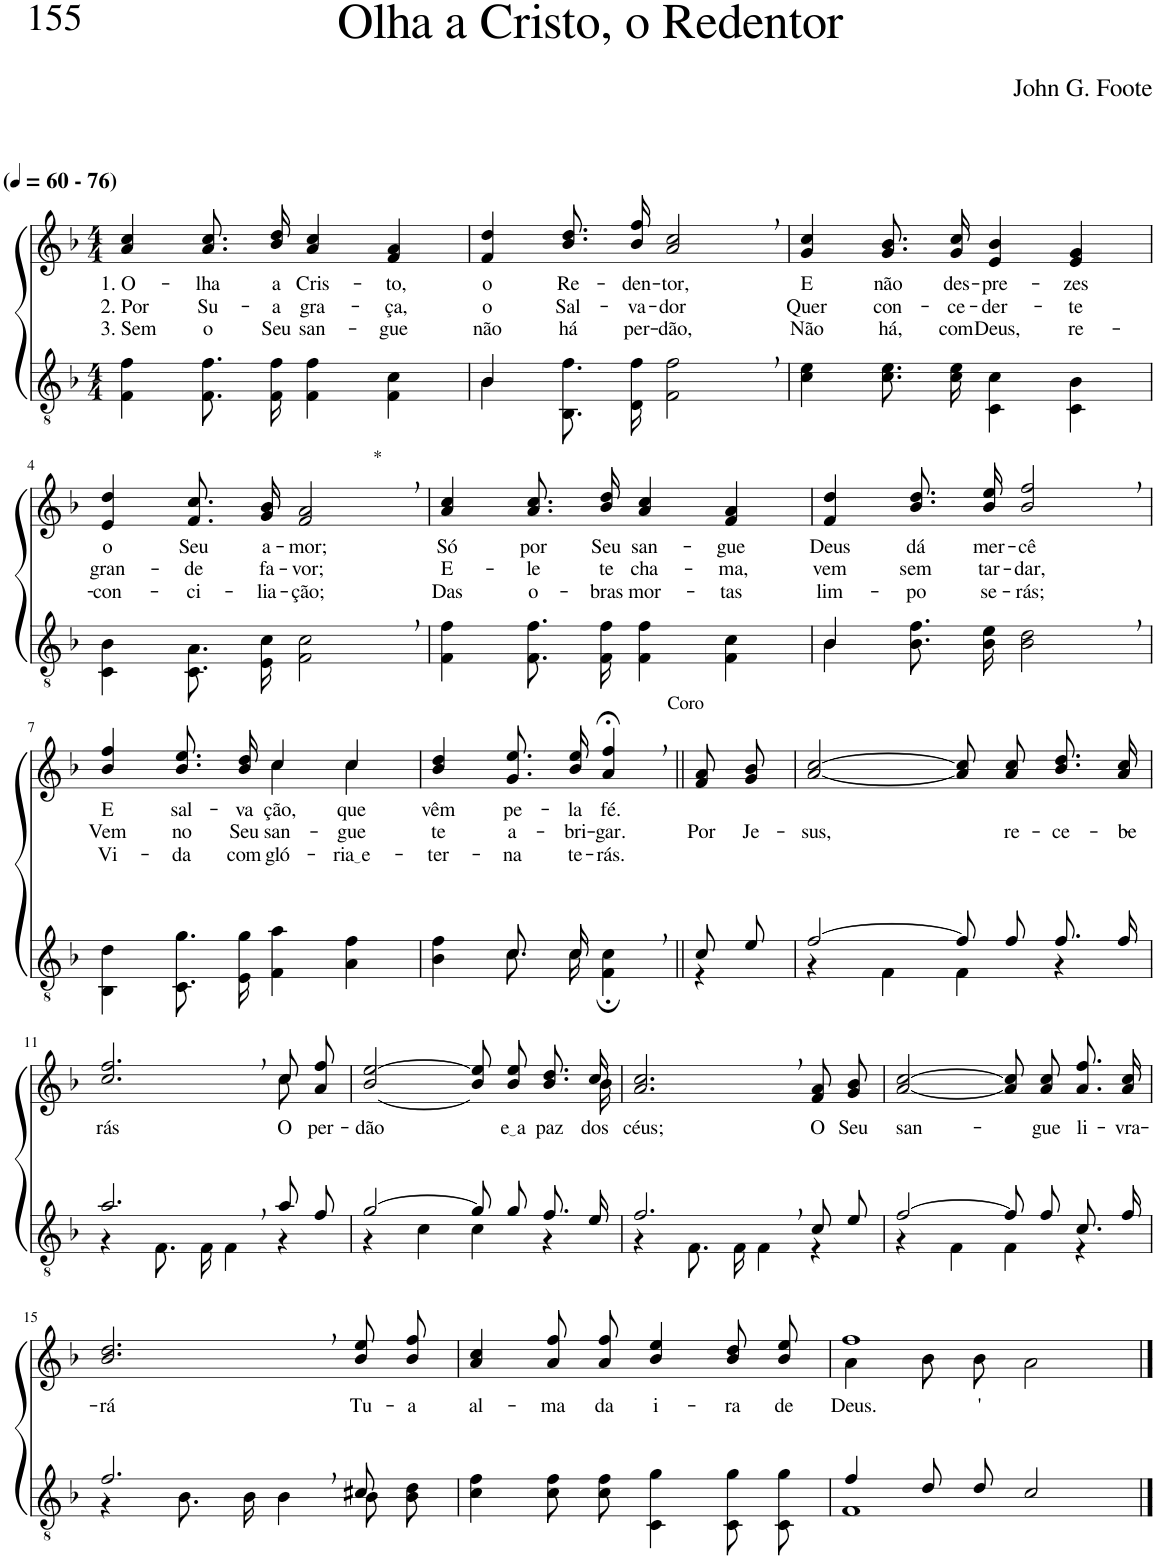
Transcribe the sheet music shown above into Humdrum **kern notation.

**kern	**kern	**text	**text	**text
*part2	*part1	*part1	*part1	*part1
*staff2	*staff1	*staff1	*staff1	*staff1
*I"Parte III e IV	*I"Parte I e II	*	*	*
*clefGv2	*clefG2	*	*	*
*Trd3c5	*Trd3c5	*	*	*
*k[b-]	*k[b-]	*	*	*
*M4/4	*M4/4	*	*	*
*MM60	*MM60	*	*	*
=1	=1	=1	=1	=1
!	!LO:TX:a:B:t=(	!	!	!
!	!LO:TX:a:B:t=- 76)	!	!	!
!	!	!LO:LY:b	!LO:LY:b	!LO:LY:b
4F\ 4f\	4a/ 4cc/	1. O-	2. Por	3. Sem
!	!	!LO:LY:b	!LO:LY:b	!LO:LY:b
8.F\ 8.f\L	8.a\ 8.cc\L	-lha	Su-	o
!	!	!LO:LY:b	!LO:LY:b	!LO:LY:b
16F\ 16f\Jk	16b-\ 16dd\Jk	a	-a	Seu
!	!	!LO:LY:b	!LO:LY:b	!LO:LY:b
4F\ 4f\	4a/ 4cc/	Cris-	gra-	san-
!	!	!LO:LY:b	!LO:LY:b	!LO:LY:b
4F\ 4c\	4f/ 4a/	-to,	-ça,	-gue
=2	=2	=2	=2	=2
*^	*	*	*	*
!	!	!	!LO:LY:b	!LO:LY:b	!LO:LY:b
4B-/	4B-\	4f/ 4dd/	o	o	não
!	!	!	!LO:LY:b	!LO:LY:b	!LO:LY:b
2.ryy	8.BB-/ 8.f/L	8.b-\ 8.dd\L	Re-	Sal-	há
!	!	!	!LO:LY:b	!LO:LY:b	!LO:LY:b
.	16D/ 16f/Jk	16b-\ 16ff\Jk	-den-	-va-	per-
!	!	!	!LO:LY:b	!LO:LY:b	!LO:LY:b
.	2F\ 2f\	2a/, 2cc/,	-tor,	-dor	-dão,
=3	=3	=3	=3	=3	=3
!	!	!	!LO:LY:b	!LO:LY:b	!LO:LY:b
*v	*v	*	*	*	*
4c\ 4e\	4g/ 4cc/	E	Quer	Não
!	!	!LO:LY:b	!LO:LY:b	!LO:LY:b
8.c\ 8.e\L	8.g/ 8.b-/L	não	con-	há,
!	!	!LO:LY:b	!LO:LY:b	!LO:LY:b
16c\ 16e\Jk	16g/ 16cc/Jk	des-	-ce-	com
!	!	!LO:LY:b	!LO:LY:b	!LO:LY:b
4C\ 4c\	4e/ 4b-/	-pre-	-der-	Deus,
!	!	!LO:LY:b	!LO:LY:b	!LO:LY:b
4C\ 4B-\	4e/ 4g/	-zes	-te	re-
!!LO:LB:g=z
=4	=4	=4	=4	=4
!	!	!LO:LY:b	!LO:LY:b	!LO:LY:b
4C\ 4B-\	4e/ 4dd/	o	gran-	-con-
!	!	!LO:LY:b	!LO:LY:b	!LO:LY:b
8.C/ 8.A/L	8.f/ 8.cc/L	Seu	-de	-ci-
!	!	!LO:LY:b	!LO:LY:b	!LO:LY:b
16E/ 16c/Jk	16g/ 16b-/Jk	a-	fa-	-lia-
!	!LO:TX:a:t=*	!	!	!
!	!	!LO:LY:b	!LO:LY:b	!LO:LY:b
2F\, 2c\,	2f/, 2a/,	-mor;	-vor;	-ção;
=5	=5	=5	=5	=5
!	!	!LO:LY:b	!LO:LY:b	!LO:LY:b
4F\ 4f\	4a/ 4cc/	Só	E-	Das
!	!	!LO:LY:b	!LO:LY:b	!LO:LY:b
8.F\ 8.f\L	8.a\ 8.cc\L	por	-le	o-
!	!	!LO:LY:b	!LO:LY:b	!LO:LY:b
16F\ 16f\Jk	16b-\ 16dd\Jk	Seu	te	-bras
!	!	!LO:LY:b	!LO:LY:b	!LO:LY:b
4F\ 4f\	4a/ 4cc/	san-	cha-	mor-
!	!	!LO:LY:b	!LO:LY:b	!LO:LY:b
4F\ 4c\	4f/ 4a/	-gue	-ma,	-tas
=6	=6	=6	=6	=6
*^	*	*	*	*
!	!	!	!LO:LY:b	!LO:LY:b	!LO:LY:b
4B-\	4B-/	4f/ 4dd/	Deus	vem	lim-
!	!	!	!LO:LY:b	!LO:LY:b	!LO:LY:b
8.B-\ 8.f\L	2.ryy	8.b-\ 8.dd\L	dá	sem	-po
!	!	!	!LO:LY:b	!LO:LY:b	!LO:LY:b
16B-\ 16e\Jk	.	16b-\ 16ee\Jk	mer-	tar-	se-
!	!	!	!LO:LY:b	!LO:LY:b	!LO:LY:b
2B-\, 2d\,	.	2b-/, 2ff/,	-cê	-dar,	-rás;
*v	*v	*	*	*	*
!!LO:LB:g=z
=7	=7	=7	=7	=7
!	!	!LO:LY:b	!LO:LY:b	!LO:LY:b
*	*^	*	*	*
4BB-\ 4d\	4b-/ 4ff/	2ryy	E	Vem	Vi-
!	!	!	!LO:LY:b	!LO:LY:b	!LO:LY:b
8.C/ 8.g/L	8.b-\ 8.ee\L	.	sal-	no	-da
!	!	!	!LO:LY:b	!LO:LY:b	!LO:LY:b
16E/ 16g/Jk	16b-\ 16dd\Jk	.	-va-	Seu	com
!	!	!	!LO:LY:b	!LO:LY:b	!LO:LY:b
4F\ 4a\	4cc/	4cc\	ção,	san-	gló-
!	!	!	!LO:LY:b	!LO:LY:b	!LO:LY:b
4A\ 4f\	4cc/	4cc\	que	-gue	ria e
=8	=8	=8	=8	=8	=8
*^	*	*	*	*	*
!	!	!	!	!LO:LY:b	!LO:LY:b	!LO:LY:b
*	*	*v	*v	*	*	*
4ryy	4B-\ 4f\	4b-/ 4dd/	vêm	te	-ter-
!	!	!	!LO:LY:b	!LO:LY:b	!LO:LY:b
8.c/L	8.c\L	8.g\ 8.ee\L	pe-	a-	-na
!	!	!	!LO:LY:b	!LO:LY:b	!LO:LY:b
16c/Jk	16c\Jk	16b-\ 16ee\Jk	-la	-bri-	te-
!	!	!LO:TX:a:t=Coro	!	!	!
!	!	!	!LO:LY:b	!LO:LY:b	!LO:LY:b
4ryy	4F\; 4c\;	4a/;<, 4ff/;<,	fé.	-gar.	-rás.
=9||	=9||	=9||	=9||	=9||	=9||
!	!	!	!	!LO:LY:b	!
8c/L	4r	8f/ 8a/L	.	Por	.
!	!	!	!	!LO:LY:b	!
8e/J	.	8g/ 8b-/J	.	Je-	.
=10	=10	=10	=10	=10	=10
!	!	!	!	!LO:LY:b	!
[2f/	4r	[2a/ [2cc/	.	-sus,	.
.	4F\	.	.	.	.
8f/L]	4F\	8a]\ 8cc]\L	.	.	.
!	!	!	!	!LO:LY:b	!
8f/J	.	8a\ 8cc\J	.	re-	.
!	!	!	!	!LO:LY:b	!
8.f/L	4r	8.b-\ 8.dd\L	.	-ce-	.
!	!	!	!	!LO:LY:b	!
16f/Jk	.	16a\ 16cc\Jk	.	-be-	.
!!LO:LB:g=z
=11	=11	=11	=11	=11	=11
!	!	!	!LO:LY:b	!	!
*	*	*^	*	*	*
2.a,/	4r	2.cc/, 2.ff/,	2.ryy	rás	.	.
.	8.F\L	.	.	.	.	.
.	16F\Jk	.	.	.	.	.
.	4F\	.	.	.	.	.
!	!	!	!	!LO:LY:b	!	!
8a/L	4r	8cc\L	8cc\	O	.	.
!	!	!	!	!LO:LY:b	!	!
8f/J	.	8a\ 8ff\J	8ryy	per-	.	.
=12	=12	=12	=12	=12	=12	=12
!	!	!	!	!LO:LY:b	!	!
[2g/	4r	[2b-/ [2ee/	2...ryy	-dão	.	.
.	4c\	.	.	.	.	.
8g/L]	4c\	8b-]\ 8ee]\L	.	.	.	.
!	!	!	!	!LO:LY:b	!	!
8g/J	.	8b-\ 8ee\J	.	e a	.	.
!	!	!	!	!LO:LY:b	!	!
8.f/L	4r	8.b-\ 8.dd\L	.	paz	.	.
!	!	!	!	!LO:LY:b	!	!
16e/Jk	.	16cc\Jk	16b-\	dos	.	.
=13	=13	=13	=13	=13	=13	=13
!	!	!	!	!LO:LY:b	!	!
*	*	*v	*v	*	*	*
2.f,/	4r	2.a/, 2.cc/,	céus;	.	.
.	8.F\L	.	.	.	.
.	16F\Jk	.	.	.	.
.	4F\	.	.	.	.
!	!	!	!LO:LY:b	!	!
8c/L	4r	8f/ 8a/L	O	.	.
!	!	!	!LO:LY:b	!	!
8e/J	.	8g/ 8b-/J	Seu	.	.
=14	=14	=14	=14	=14	=14
!	!	!	!LO:LY:b	!	!
[2f/	4r	[2a/ [2cc/	san-	.	.
.	4F\	.	.	.	.
8f/L]	4F\	8a]\ 8cc]\L	.	.	.
!	!	!	!LO:LY:b	!	!
8f/J	.	8a\ 8cc\J	-gue	.	.
!	!	!	!LO:LY:b	!	!
8.c/L	4r	8.a\ 8.ff\L	li-	.	.
!	!	!	!LO:LY:b	!	!
16f/Jk	.	16a\ 16cc\Jk	-vra-	.	.
!!LO:LB:g=z
=15	=15	=15	=15	=15	=15
!	!	!	!LO:LY:b	!	!
2.f,/	4r	2.b-/, 2.dd/,	-rá	.	.
.	8.B-\L	.	.	.	.
.	16B-\Jk	.	.	.	.
.	4B-\	.	.	.	.
!	!	!	!LO:LY:b	!	!
8c#X/	8B-\L	8b-\ 8ee\L	Tu-	.	.
!	!	!	!LO:LY:b	!	!
8ryy	8B-\ 8d\J	8b-\ 8ff\J	-a	.	.
=16	=16	=16	=16	=16	=16
!	!	!	!LO:LY:b	!	!
*v	*v	*	*	*	*
4c\ 4f\	4a/ 4cc/	al-	.	.
!	!	!LO:LY:b	!	!
8c\ 8f\L	8a\ 8ff\L	-ma	.	.
!	!	!LO:LY:b	!	!
8c\ 8f\J	8a\ 8ff\J	da	.	.
!	!	!LO:LY:b	!	!
4C\ 4g\	4b-/ 4ee/	i-	.	.
!	!	!LO:LY:b	!	!
8C/ 8g/L	8b-\ 8dd\L	-ra	.	.
!	!	!LO:LY:b	!	!
8C/ 8g/J	8b-\ 8ee\J	de	.	.
=17	=17	=17	=17	=17
*^	*^	*	*	*
!	!	!	!	!LO:LY:b	!	!
4f/	1F	1ff	4a\	Deus.	.	.
8d/L	.	.	8b-\L	.	.	.
!	!	!	!	!LO:LY:b	!	!
8d/J	.	.	8b-\J	'	.	.
2c/	.	.	2a\	.	.	.
*v	*v	*	*	*	*	*
*	*v	*v	*	*	*
==	==	==	==	==
*-	*-	*-	*-	*-
